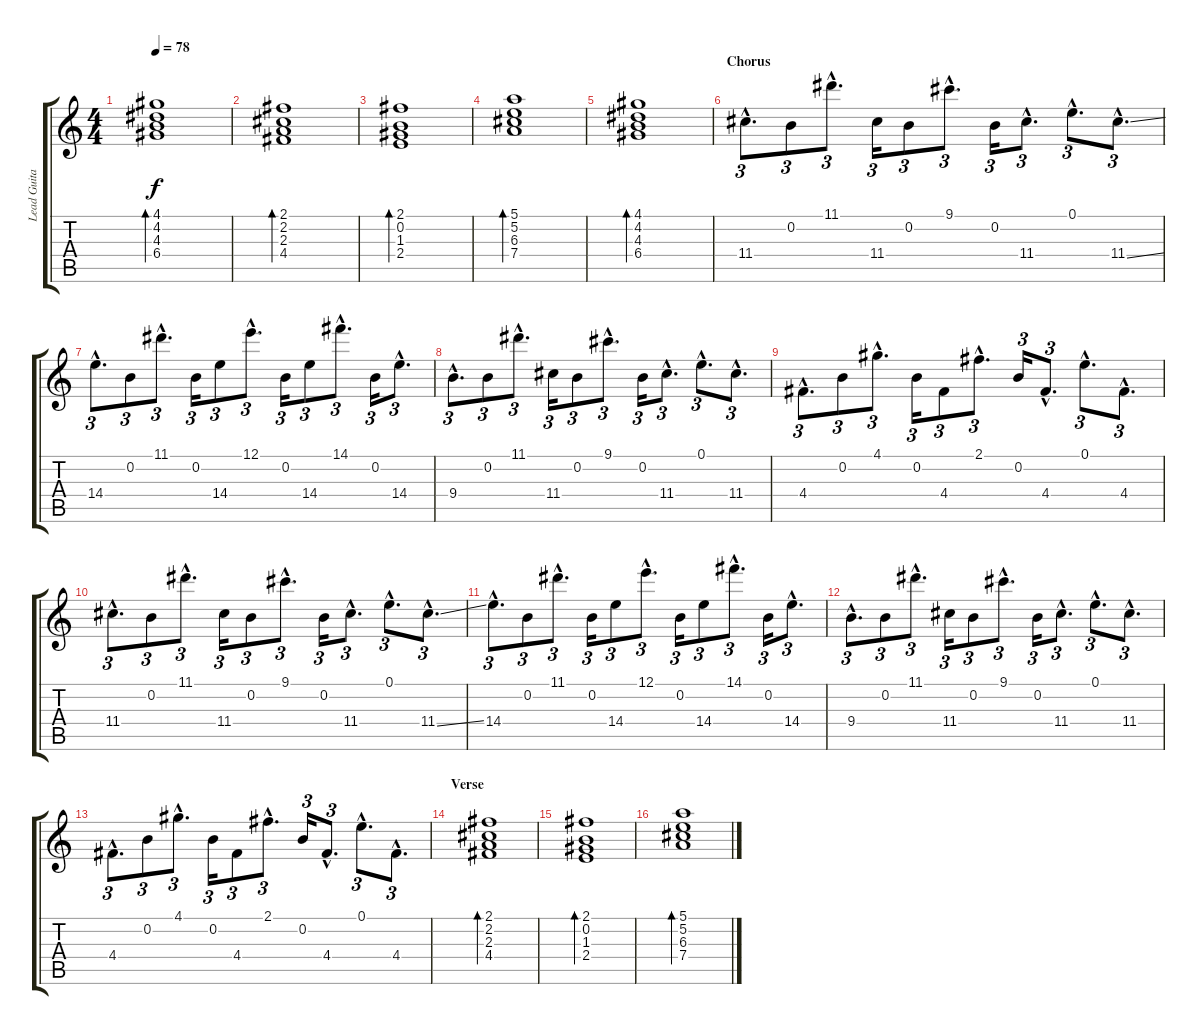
\track ("Lead Guitar" "Lead Guita") {instrument electricguitarjazz}
\staff {score tabs}
\tuning (E4 B3 G3 D3 A2 E2) {hide}
\ts (4 4)
\tempo 78
\clef g2
\ks c
(4.1 4.2 4.3 6.4).1{bd 120 dy f} |
(2.1 2.2 2.3 4.4).1{bd 120} |
(2.1 0.2 1.3 2.4).1{bd 120} |
(5.1 5.2 6.3 7.4).1{bd 120} |
(4.1 4.2 4.3 6.4).1{bd 120} |
\section ("" "Chorus")
11.4{hac}.8{d tu (3 2)} 0.2.8{tu (3 2)} 11.1{hac}.8{d tu (3 2)} 11.4.16{tu (3 2)} 0.2.8{tu (3 2)} 9.1{hac}.8{d tu (3 2)} 0.2.16{tu (3 2)} 11.4{hac}.8{d tu (3 2)} 0.1{hac}.8{d tu (3 2)} 11.4{ss hac}.8{d tu (3 2)} |
14.4{hac}.8{d tu (3 2)} 0.2.8{tu (3 2)} 11.1{hac}.8{d tu (3 2)} 0.2.16{tu (3 2)} 14.4.8{tu (3 2)} 12.1{hac}.8{d tu (3 2)} 0.2.16{tu (3 2)} 14.4.8{tu (3 2)} 14.1{hac}.8{d tu (3 2)} 0.2.16{tu (3 2)} 14.4{hac}.8{d tu (3 2)} |
9.4{hac}.8{d tu (3 2)} 0.2.8{tu (3 2)} 11.1{hac}.8{d tu (3 2)} 11.4.16{tu (3 2)} 0.2.8{tu (3 2)} 9.1{hac}.8{d tu (3 2)} 0.2.16{tu (3 2)} 11.4{hac}.8{d tu (3 2)} 0.1{hac}.8{d tu (3 2)} 11.4{hac}.8{d tu (3 2)} |
4.4{hac}.8{d tu (3 2)} 0.2.8{tu (3 2)} 4.1{hac}.8{d tu (3 2)} 0.2.16{tu (3 2)} 4.4.8{tu (3 2)} 2.1{hac}.8{d tu (3 2)} 0.2.16{tu (3 2)} 4.4{hac}.8{d tu (3 2)} 0.1{hac}.8{d tu (3 2)} 4.4{hac}.8{d tu (3 2)} |
11.4{hac}.8{d tu (3 2)} 0.2.8{tu (3 2)} 11.1{hac}.8{d tu (3 2)} 11.4.16{tu (3 2)} 0.2.8{tu (3 2)} 9.1{hac}.8{d tu (3 2)} 0.2.16{tu (3 2)} 11.4{hac}.8{d tu (3 2)} 0.1{hac}.8{d tu (3 2)} 11.4{ss hac}.8{d tu (3 2)} |
14.4{hac}.8{d tu (3 2)} 0.2.8{tu (3 2)} 11.1{hac}.8{d tu (3 2)} 0.2.16{tu (3 2)} 14.4.8{tu (3 2)} 12.1{hac}.8{d tu (3 2)} 0.2.16{tu (3 2)} 14.4.8{tu (3 2)} 14.1{hac}.8{d tu (3 2)} 0.2.16{tu (3 2)} 14.4{hac}.8{d tu (3 2)} |
9.4{hac}.8{d tu (3 2)} 0.2.8{tu (3 2)} 11.1{hac}.8{d tu (3 2)} 11.4.16{tu (3 2)} 0.2.8{tu (3 2)} 9.1{hac}.8{d tu (3 2)} 0.2.16{tu (3 2)} 11.4{hac}.8{d tu (3 2)} 0.1{hac}.8{d tu (3 2)} 11.4{hac}.8{d tu (3 2)} |
4.4{hac}.8{d tu (3 2)} 0.2.8{tu (3 2)} 4.1{hac}.8{d tu (3 2)} 0.2.16{tu (3 2)} 4.4.8{tu (3 2)} 2.1{hac}.8{d tu (3 2)} 0.2.16{tu (3 2)} 4.4{hac}.8{d tu (3 2)} 0.1{hac}.8{d tu (3 2)} 4.4{hac}.8{d tu (3 2)} |
\section ("" "Verse")
(2.1 2.2 2.3 4.4).1{bd 120} |
(2.1 0.2 1.3 2.4).1{bd 120} |
(5.1 5.2 6.3 7.4).1{bd 120}
